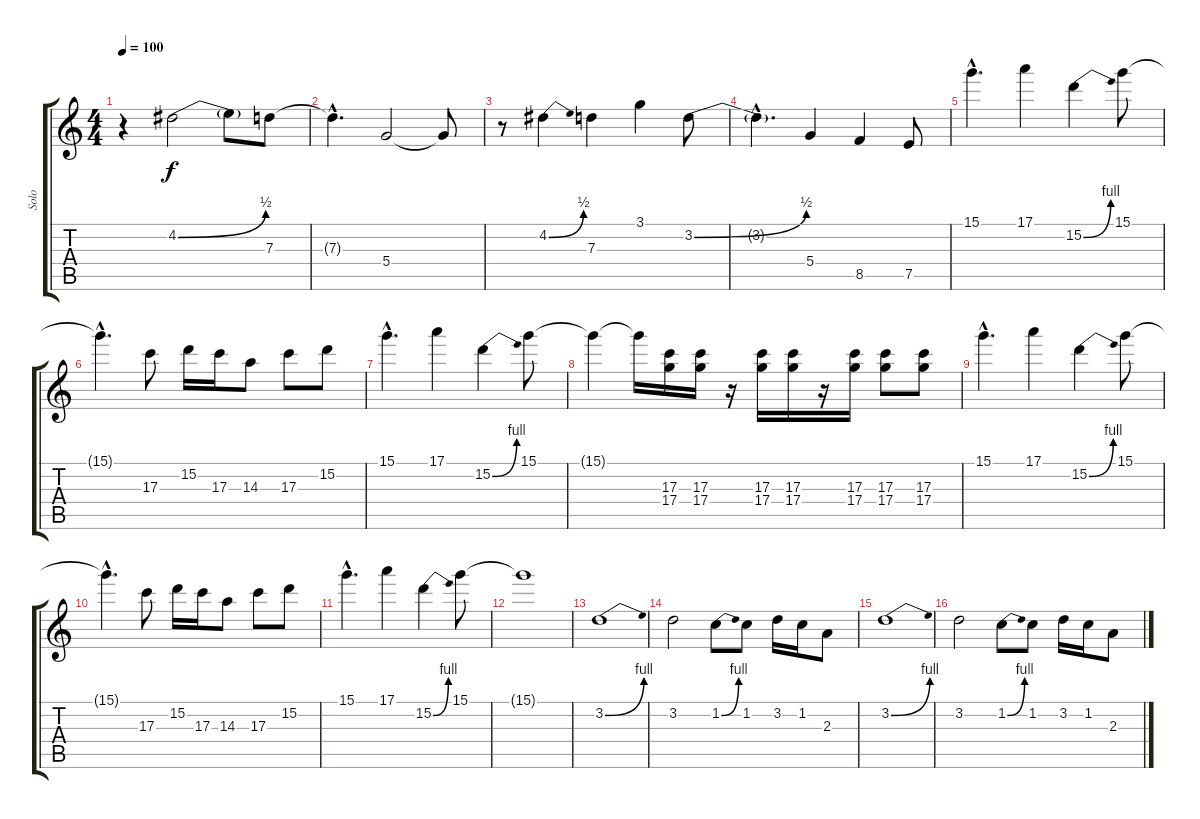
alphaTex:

\track ("Solo" "Solo") {instrument distortionguitar}
\staff {score tabs}
\tuning (E4 B3 G3 D3 A2 E2) {hide}
\ts (4 4)
\tempo 100
\clef g2
\ks c
r.4{dy f} 4.2{be (bend 0 0 60 2)}.2 4.2{t}.8 7.3.8 |
7.3{hac t}.4{d} 5.4.2 5.4{t}.8 |
r.8 4.2{be (bend 0 0 60 2)}.4 7.3.4 3.1.4 3.2{be (bend 0 0 60 2)}.8 |
3.2{hac t}.4{d} 5.4.4 8.5.4 7.5.8 |
15.1{hac}.4{d} 17.1.4 15.2{be (bend 0 0 60 4)}.4 15.1.8 |
15.1{hac t}.4{d} 17.3.8 15.2.16 17.3.16 14.3.8 17.3.8 15.2.8 |
15.1{hac}.4{d} 17.1.4 15.2{be (bend 0 0 60 4)}.4 15.1.8 |
15.1{t}.4 15.1{t}.16 (17.3 17.4).16 (17.3 17.4).16 r.16 (17.3 17.4).16 (17.3 17.4).16 r.16 (17.3 17.4).16 (17.3 17.4).8 (17.3 17.4).8 |
15.1{hac}.4{d} 17.1.4 15.2{be (bend 0 0 60 4)}.4 15.1.8 |
15.1{hac t}.4{d} 17.3.8 15.2.16 17.3.16 14.3.8 17.3.8 15.2.8 |
15.1{hac}.4{d} 17.1.4 15.2{be (bend 0 0 60 4)}.4 15.1.8 |
15.1{t}.1 |
3.2{be (bend 0 0 60 4)}.1 |
3.2.2 1.2{be (bend 0 0 60 4)}.8 1.2.8 3.2.16 1.2.16 2.3.8 |
3.2{be (bend 0 0 60 4)}.1 |
3.2.2 1.2{be (bend 0 0 60 4)}.8 1.2.8 3.2.16 1.2.16 2.3.8
